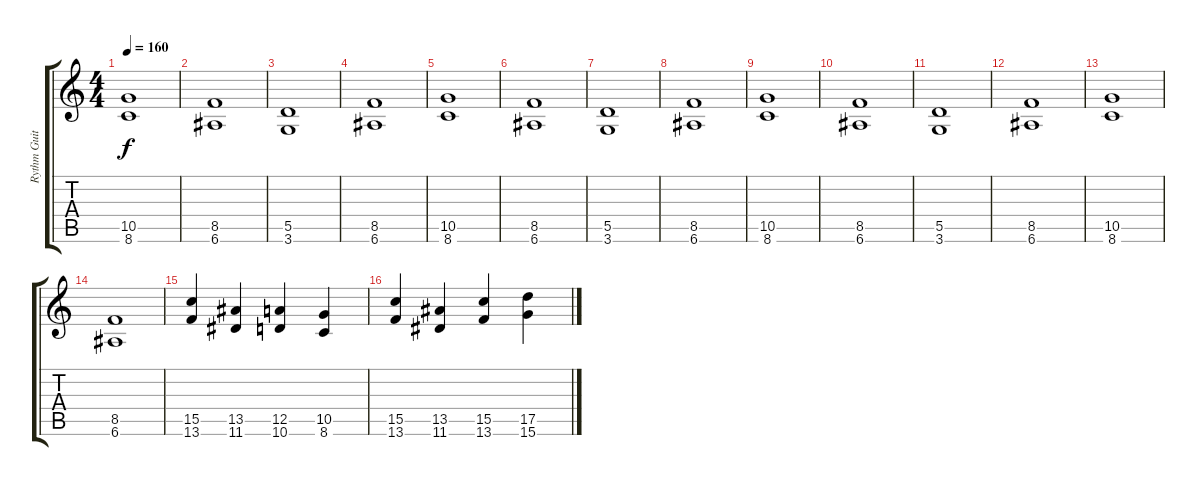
\track ("Rythm Guitar" "Rythm Guit") {instrument distortionguitar}
\staff {score tabs}
\tuning (E4 B3 G3 D3 A2 E2) {hide}
\ts (4 4)
\tempo 160
\clef g2
\ks c
(10.5 8.6).1{dy f} |
(8.5 6.6).1 |
(5.5 3.6).1 |
(8.5 6.6).1 |
(10.5 8.6).1 |
(8.5 6.6).1 |
(5.5 3.6).1 |
(8.5 6.6).1 |
(10.5 8.6).1 |
(8.5 6.6).1 |
(5.5 3.6).1 |
(8.5 6.6).1 |
(10.5 8.6).1 |
(8.5 6.6).1 |
(15.5 13.6).4 (13.5 11.6).4 (12.5 10.6).4 (10.5 8.6).4 |
(15.5 13.6).4 (13.5 11.6).4 (15.5 13.6).4 (17.5 15.6).4
